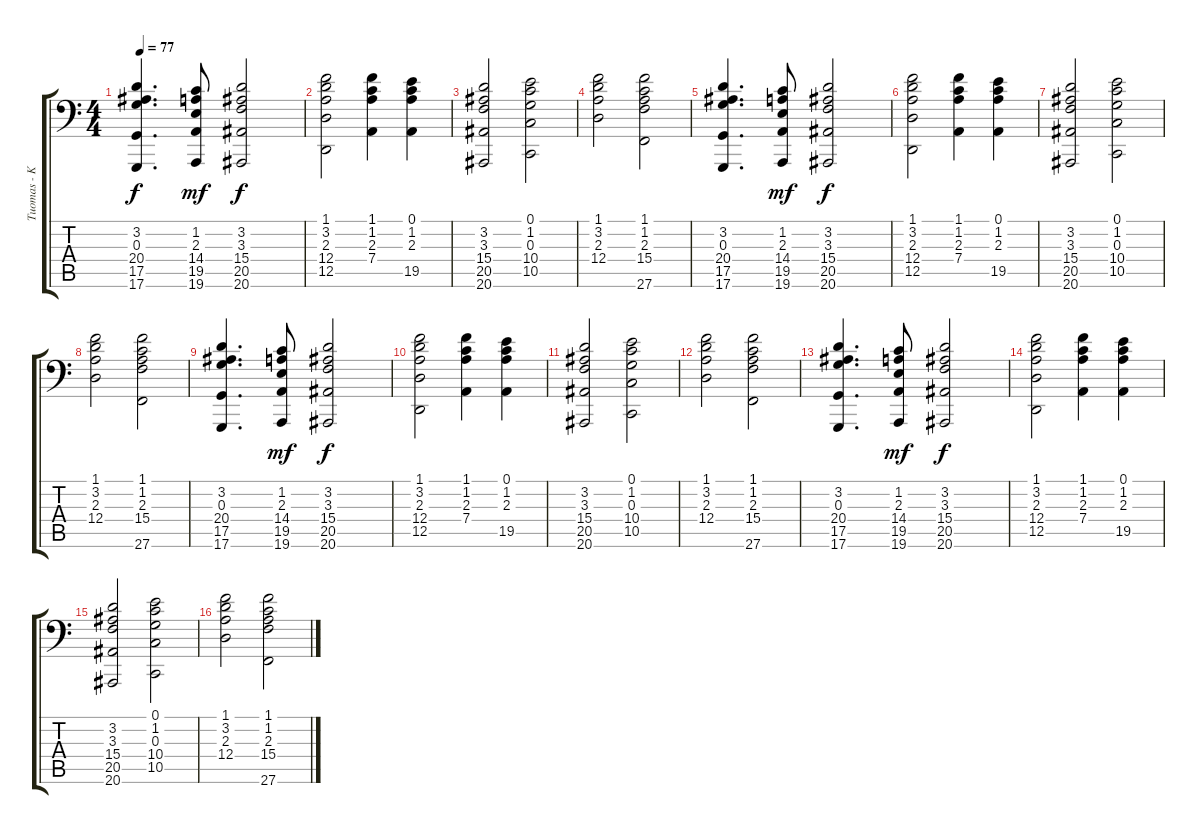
\track ("Tuomas - Keyboards" "Tuomas - K") {instrument stringensemble1}
\staff {score tabs}
\tuning (E4 B3 G3 D2 D1 D0) {hide}
\ts (4 4)
\tempo 77
\clef f4
\ks c
(3.2 0.3 20.4 17.5 17.6).4{d dy f} (1.2 2.3 14.4 19.5 19.6).8{dy mf} (3.2 3.3 15.4 20.5 20.6).2{dy f} |
(1.1 3.2 2.3 12.4 12.5).2{volume 14} (1.1 1.2 2.3 7.4).4 (0.1 1.2 2.3 19.5).4 |
(3.2 3.3 15.4 20.5 20.6).2 (0.1 1.2 0.3 10.4 10.5).2 |
(1.1 3.2 2.3 12.4).2 (1.1 1.2 2.3 15.4 27.6).2 |
(3.2 0.3 20.4 17.5 17.6).4{d} (1.2 2.3 14.4 19.5 19.6).8{dy mf} (3.2 3.3 15.4 20.5 20.6).2{dy f} |
(1.1 3.2 2.3 12.4 12.5).2{volume 14} (1.1 1.2 2.3 7.4).4 (0.1 1.2 2.3 19.5).4 |
(3.2 3.3 15.4 20.5 20.6).2 (0.1 1.2 0.3 10.4 10.5).2 |
(1.1 3.2 2.3 12.4).2 (1.1 1.2 2.3 15.4 27.6).2 |
(3.2 0.3 20.4 17.5 17.6).4{d} (1.2 2.3 14.4 19.5 19.6).8{dy mf} (3.2 3.3 15.4 20.5 20.6).2{dy f} |
(1.1 3.2 2.3 12.4 12.5).2{volume 14} (1.1 1.2 2.3 7.4).4 (0.1 1.2 2.3 19.5).4 |
(3.2 3.3 15.4 20.5 20.6).2 (0.1 1.2 0.3 10.4 10.5).2 |
(1.1 3.2 2.3 12.4).2 (1.1 1.2 2.3 15.4 27.6).2 |
(3.2 0.3 20.4 17.5 17.6).4{d} (1.2 2.3 14.4 19.5 19.6).8{dy mf} (3.2 3.3 15.4 20.5 20.6).2{dy f} |
(1.1 3.2 2.3 12.4 12.5).2{volume 14} (1.1 1.2 2.3 7.4).4 (0.1 1.2 2.3 19.5).4 |
(3.2 3.3 15.4 20.5 20.6).2 (0.1 1.2 0.3 10.4 10.5).2 |
(1.1 3.2 2.3 12.4).2 (1.1 1.2 2.3 15.4 27.6).2
